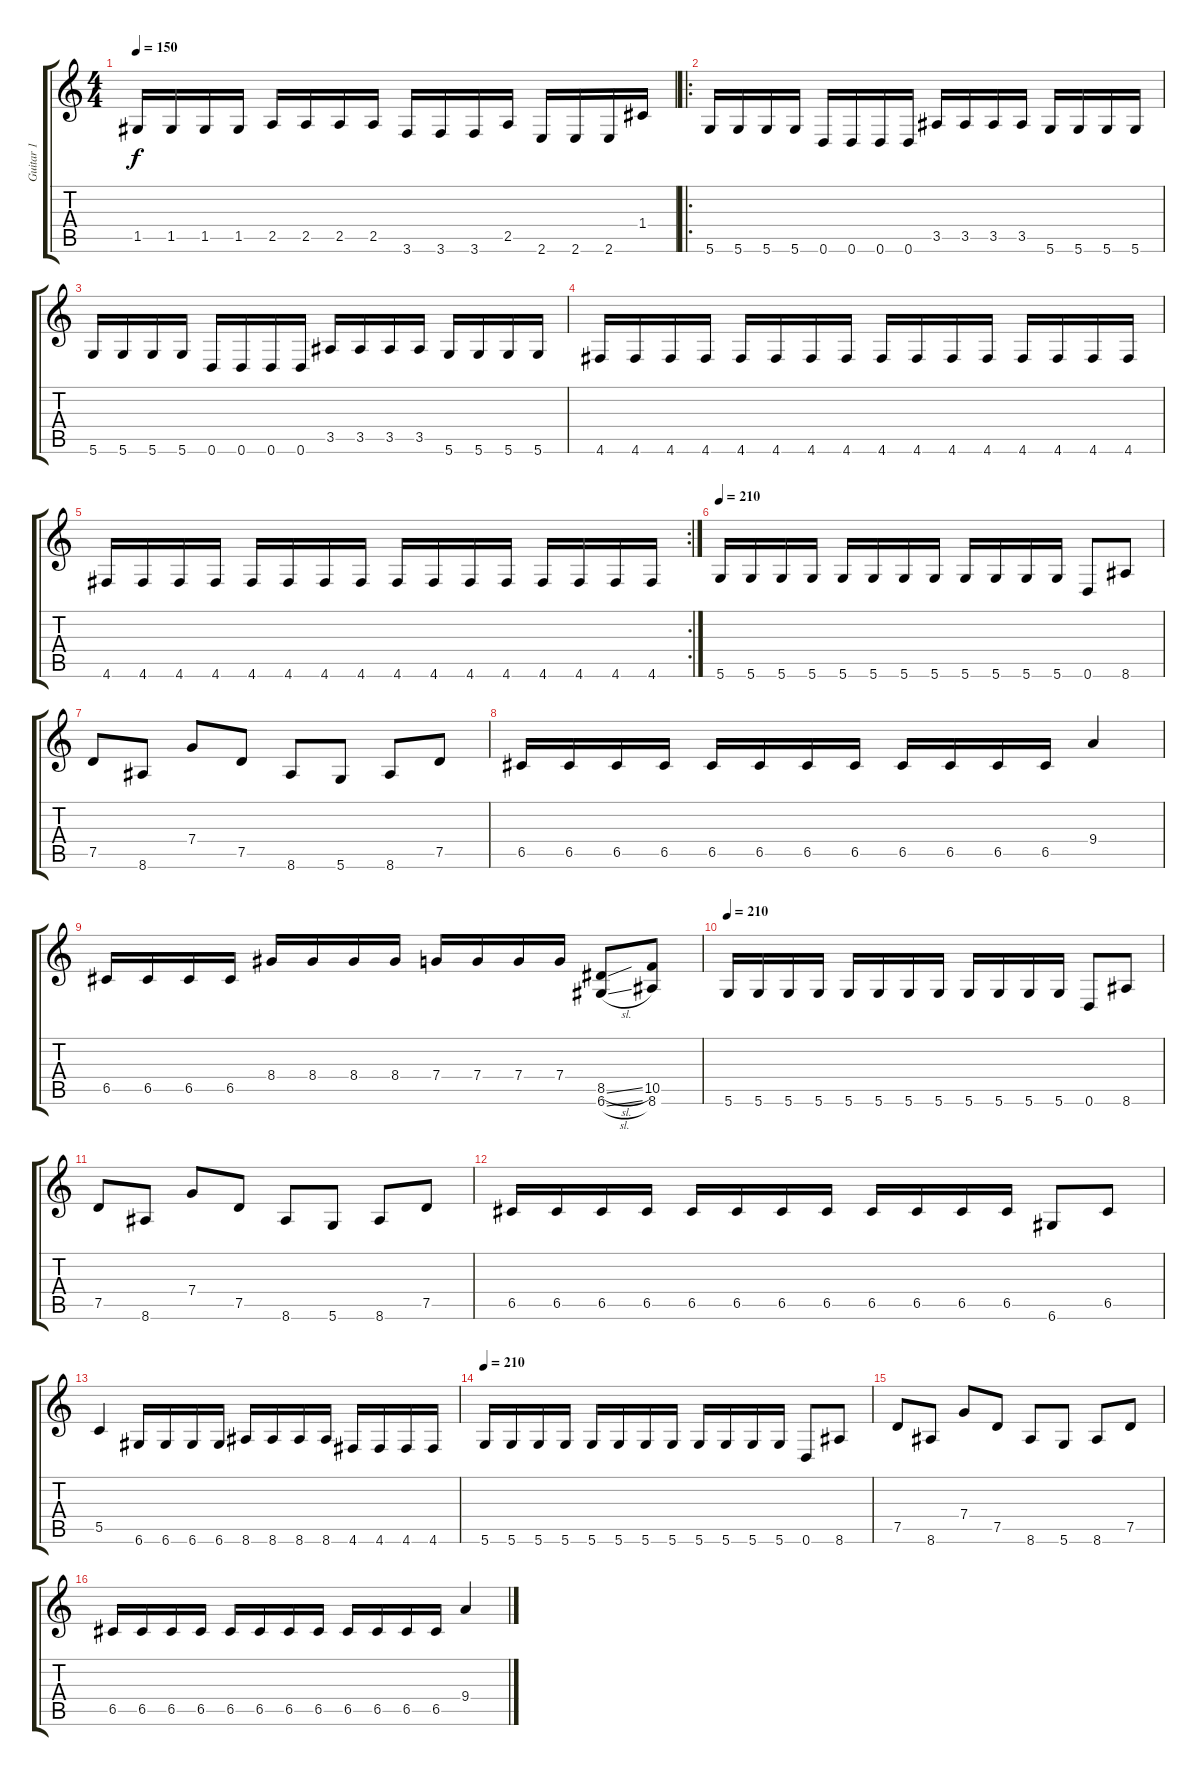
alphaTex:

\track ("Guitar 1" "Guitar 1") {instrument distortionguitar}
\staff {score tabs}
\tuning (D4 A3 F3 C3 G2 D2) {hide}
\ts (4 4)
\tempo 150
\clef g2
\ks c
1.5.16{dy f} 1.5.16 1.5.16 1.5.16 2.5.16 2.5.16 2.5.16 2.5.16 3.6.16 3.6.16 3.6.16 2.5.16 2.6.16 2.6.16 2.6.16 1.4.16 |
\ro
5.6.16 5.6.16 5.6.16 5.6.16 0.6.16 0.6.16 0.6.16 0.6.16 3.5.16 3.5.16 3.5.16 3.5.16 5.6.16 5.6.16 5.6.16 5.6.16 |
5.6.16 5.6.16 5.6.16 5.6.16 0.6.16 0.6.16 0.6.16 0.6.16 3.5.16 3.5.16 3.5.16 3.5.16 5.6.16 5.6.16 5.6.16 5.6.16 |
4.6.16 4.6.16 4.6.16 4.6.16 4.6.16 4.6.16 4.6.16 4.6.16 4.6.16 4.6.16 4.6.16 4.6.16 4.6.16 4.6.16 4.6.16 4.6.16 |
\rc 2
4.6.16 4.6.16 4.6.16 4.6.16 4.6.16 4.6.16 4.6.16 4.6.16 4.6.16 4.6.16 4.6.16 4.6.16 4.6.16 4.6.16 4.6.16 4.6.16 |
\tempo 210
5.6.16 5.6.16 5.6.16 5.6.16 5.6.16 5.6.16 5.6.16 5.6.16 5.6.16 5.6.16 5.6.16 5.6.16 0.6.8 8.6.8 |
7.5.8 8.6.8 7.4.8 7.5.8 8.6.8 5.6.8 8.6.8 7.5.8 |
6.5.16 6.5.16 6.5.16 6.5.16 6.5.16 6.5.16 6.5.16 6.5.16 6.5.16 6.5.16 6.5.16 6.5.16 9.4.4 |
6.5.16 6.5.16 6.5.16 6.5.16 8.4.16 8.4.16 8.4.16 8.4.16 7.4.16 7.4.16 7.4.16 7.4.16 (8.5{sl} 6.6{sl}).8 (10.5 8.6).8 |
\tempo 210
5.6.16 5.6.16 5.6.16 5.6.16 5.6.16 5.6.16 5.6.16 5.6.16 5.6.16 5.6.16 5.6.16 5.6.16 0.6.8 8.6.8 |
7.5.8 8.6.8 7.4.8 7.5.8 8.6.8 5.6.8 8.6.8 7.5.8 |
6.5.16 6.5.16 6.5.16 6.5.16 6.5.16 6.5.16 6.5.16 6.5.16 6.5.16 6.5.16 6.5.16 6.5.16 6.6.8 6.5.8 |
5.5.4 6.6.16 6.6.16 6.6.16 6.6.16 8.6.16 8.6.16 8.6.16 8.6.16 4.6.16 4.6.16 4.6.16 4.6.16 |
\tempo 210
5.6.16 5.6.16 5.6.16 5.6.16 5.6.16 5.6.16 5.6.16 5.6.16 5.6.16 5.6.16 5.6.16 5.6.16 0.6.8 8.6.8 |
7.5.8 8.6.8 7.4.8 7.5.8 8.6.8 5.6.8 8.6.8 7.5.8 |
6.5.16 6.5.16 6.5.16 6.5.16 6.5.16 6.5.16 6.5.16 6.5.16 6.5.16 6.5.16 6.5.16 6.5.16 9.4.4
